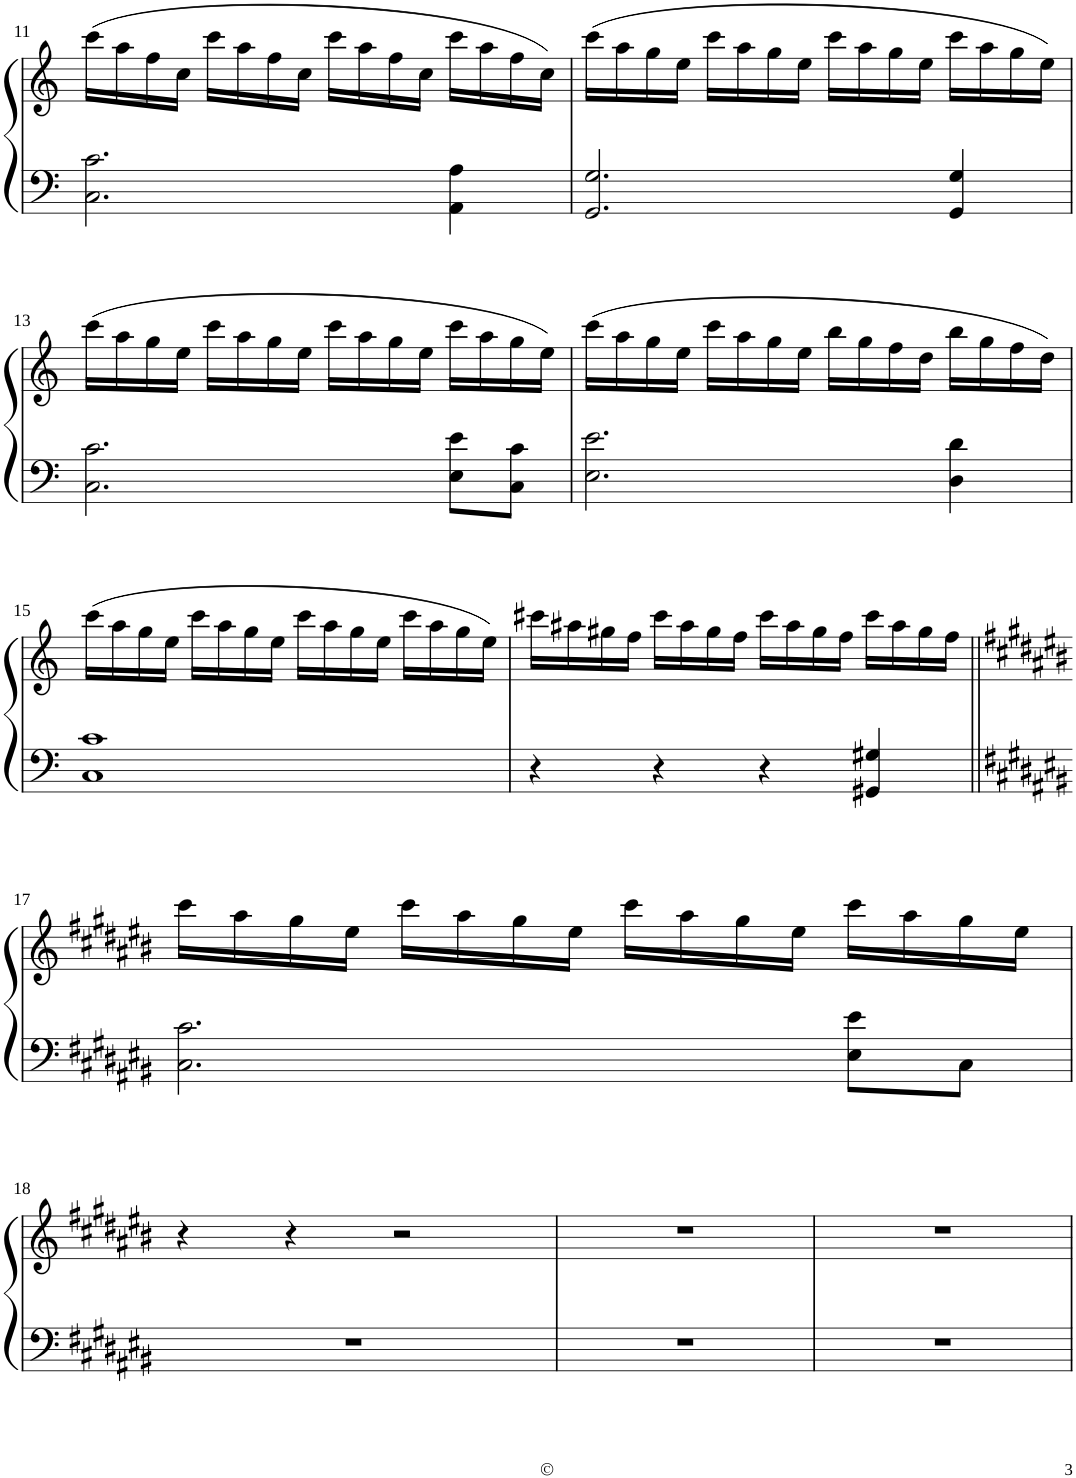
**kern	**kern
*part1	*part1
*staff2	*staff1
*I"Piano	*
*I'Pno.	*
!!LO:PB:g=z
*clefF4	*clefG2
*k[]	*k[]
*M4/4	*M4/4
=11	=11
2.C\ 2.c\	(16ccc\LL
.	16aa\
.	16ff\
.	16cc\JJ
.	16ccc\LL
.	16aa\
.	16ff\
.	16cc\JJ
.	16ccc\LL
.	16aa\
.	16ff\
.	16cc\JJ
4AA\ 4A\	16ccc\LL
.	16aa\
.	16ff\
.	16cc\JJ)
=12	=12
2.GG/ 2.G/	(16ccc\LL
.	16aa\
.	16gg\
.	16ee\JJ
.	16ccc\LL
.	16aa\
.	16gg\
.	16ee\JJ
.	16ccc\LL
.	16aa\
.	16gg\
.	16ee\JJ
4GG/ 4G/	16ccc\LL
.	16aa\
.	16gg\
.	16ee\JJ)
!!LO:LB:g=z
=13	=13
2.C\ 2.c\	(16ccc\LL
.	16aa\
.	16gg\
.	16ee\JJ
.	16ccc\LL
.	16aa\
.	16gg\
.	16ee\JJ
.	16ccc\LL
.	16aa\
.	16gg\
.	16ee\JJ
8E\ 8e\L	16ccc\LL
.	16aa\
8C\ 8c\J	16gg\
.	16ee\JJ)
=14	=14
2.E\ 2.e\	(16ccc\LL
.	16aa\
.	16gg\
.	16ee\JJ
.	16ccc\LL
.	16aa\
.	16gg\
.	16ee\JJ
.	16bb\LL
.	16gg\
.	16ff\
.	16dd\JJ
4D\ 4d\	16bb\LL
.	16gg\
.	16ff\
.	16dd\JJ)
!!LO:LB:g=z
=15	=15
1C 1c	(16ccc\LL
.	16aa\
.	16gg\
.	16ee\JJ
.	16ccc\LL
.	16aa\
.	16gg\
.	16ee\JJ
.	16ccc\LL
.	16aa\
.	16gg\
.	16ee\JJ
.	16ccc\LL
.	16aa\
.	16gg\
.	16ee\JJ)
=16	=16
4r	16ccc#X\LL
.	16aa#X\
.	16gg#X\
.	16ff\JJ
4r	16ccc#\LL
.	16aa#\
.	16gg#\
.	16ff\JJ
4r	16ccc#\LL
.	16aa#\
.	16gg#\
.	16ff\JJ
4GG#X/ 4G#X/	16ccc#\LL
.	16aa#\
.	16gg#\
.	16ff\JJ
!!LO:LB:g=z
=17||	=17||
*k[f#c#g#d#a#e#b#]	*k[f#c#g#d#a#e#b#]
2.C#\ 2.c#\	16ccc#\LL
.	16aa#\
.	16gg#\
.	16ee#\JJ
.	16ccc#\LL
.	16aa#\
.	16gg#\
.	16ee#\JJ
.	16ccc#\LL
.	16aa#\
.	16gg#\
.	16ee#\JJ
8E#\ 8e#\L	16ccc#\LL
.	16aa#\
8C#\J	16gg#\
.	16ee#\JJ
!!LO:LB:g=z
=18	=18
1r	4r
.	4r
.	2r
=19	=19
1r	1r
=20	=20
1r	1r
=	=
*-	*-
